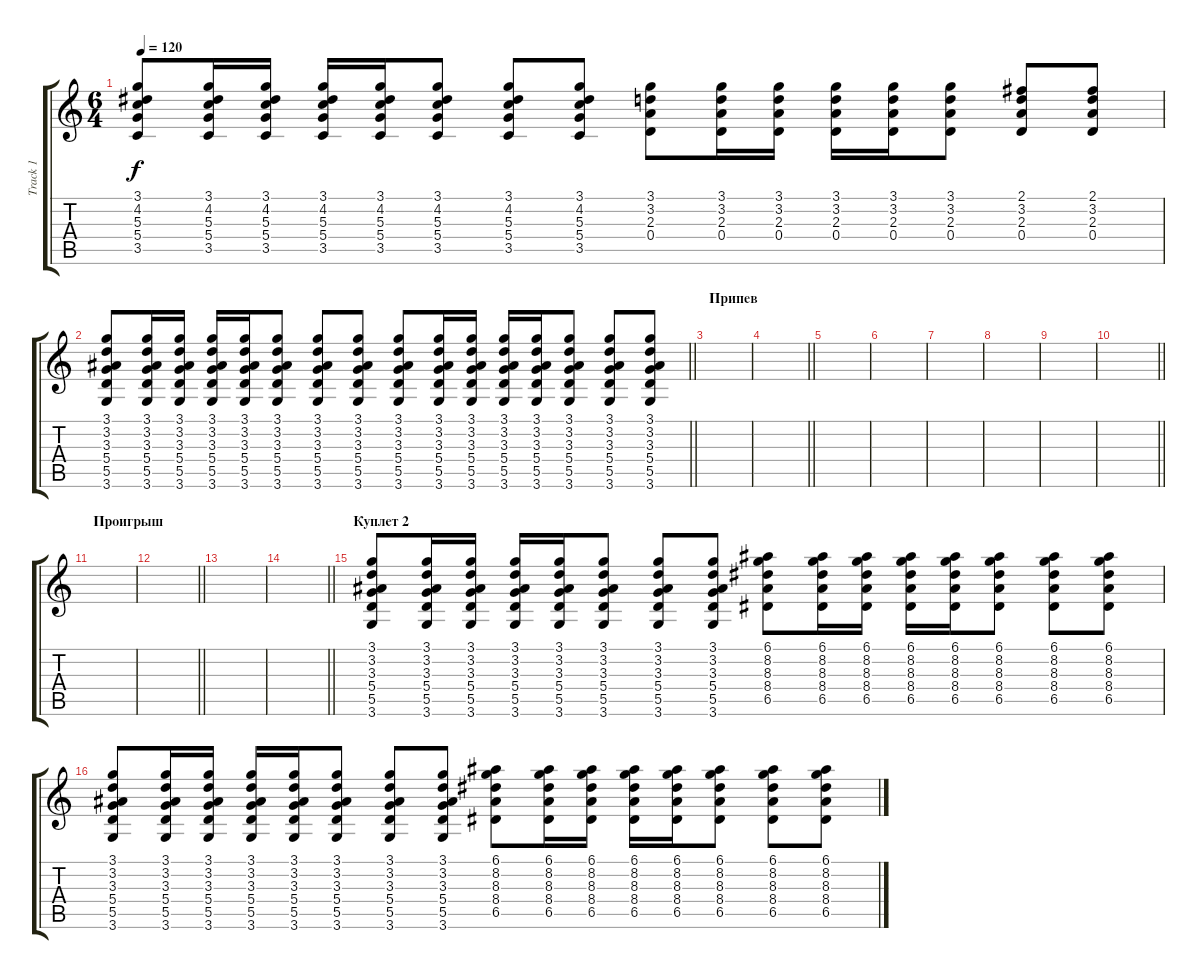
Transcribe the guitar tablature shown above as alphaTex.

\track ("Track 1" "Track 1") {instrument electricguitarclean}
\staff {score tabs}
\tuning (E4 B3 G3 D3 A2 E2) {hide}
\ts (6 4)
\tempo 120
\clef g2
\ks c
(3.1 4.2 5.3 5.4 3.5).8{dy f} (3.1 4.2 5.3 5.4 3.5).16 (3.1 4.2 5.3 5.4 3.5).16 (3.1 4.2 5.3 5.4 3.5).16 (3.1 4.2 5.3 5.4 3.5).16 (3.1 4.2 5.3 5.4 3.5).8 (3.1 4.2 5.3 5.4 3.5).8 (3.1 4.2 5.3 5.4 3.5).8 (3.1 3.2 2.3 0.4).8 (3.1 3.2 2.3 0.4).16 (3.1 3.2 2.3 0.4).16 (3.1 3.2 2.3 0.4).16 (3.1 3.2 2.3 0.4).16 (3.1 3.2 2.3 0.4).8 (2.1 3.2 2.3 0.4).8 (2.1 3.2 2.3 0.4).8 |
\barLineRight lightlight
(3.1 3.2 3.3 5.4 5.5 3.6).8 (3.1 3.2 3.3 5.4 5.5 3.6).16 (3.1 3.2 3.3 5.4 5.5 3.6).16 (3.1 3.2 3.3 5.4 5.5 3.6).16 (3.1 3.2 3.3 5.4 5.5 3.6).16 (3.1 3.2 3.3 5.4 5.5 3.6).8 (3.1 3.2 3.3 5.4 5.5 3.6).8 (3.1 3.2 3.3 5.4 5.5 3.6).8 (3.1 3.2 3.3 5.4 5.5 3.6).8 (3.1 3.2 3.3 5.4 5.5 3.6).16 (3.1 3.2 3.3 5.4 5.5 3.6).16 (3.1 3.2 3.3 5.4 5.5 3.6).16 (3.1 3.2 3.3 5.4 5.5 3.6).16 (3.1 3.2 3.3 5.4 5.5 3.6).8 (3.1 3.2 3.3 5.4 5.5 3.6).8 (3.1 3.2 3.3 5.4 5.5 3.6).8 |
\section ("" "Припев")
|
\barLineRight lightlight
|
|
|
|
|
|
\barLineRight lightlight
|
\section ("" "Проигрыш")
|
\barLineRight lightlight
|
|
\barLineRight lightlight
|
\section ("" "Куплет 2")
(3.1 3.2 3.3 5.4 5.5 3.6).8 (3.1 3.2 3.3 5.4 5.5 3.6).16 (3.1 3.2 3.3 5.4 5.5 3.6).16 (3.1 3.2 3.3 5.4 5.5 3.6).16 (3.1 3.2 3.3 5.4 5.5 3.6).16 (3.1 3.2 3.3 5.4 5.5 3.6).8 (3.1 3.2 3.3 5.4 5.5 3.6).8 (3.1 3.2 3.3 5.4 5.5 3.6).8 (6.1 8.2 8.3 8.4 6.5).8 (6.1 8.2 8.3 8.4 6.5).16 (6.1 8.2 8.3 8.4 6.5).16 (6.1 8.2 8.3 8.4 6.5).16 (6.1 8.2 8.3 8.4 6.5).16 (6.1 8.2 8.3 8.4 6.5).8 (6.1 8.2 8.3 8.4 6.5).8 (6.1 8.2 8.3 8.4 6.5).8 |
(3.1 3.2 3.3 5.4 5.5 3.6).8 (3.1 3.2 3.3 5.4 5.5 3.6).16 (3.1 3.2 3.3 5.4 5.5 3.6).16 (3.1 3.2 3.3 5.4 5.5 3.6).16 (3.1 3.2 3.3 5.4 5.5 3.6).16 (3.1 3.2 3.3 5.4 5.5 3.6).8 (3.1 3.2 3.3 5.4 5.5 3.6).8 (3.1 3.2 3.3 5.4 5.5 3.6).8 (6.1 8.2 8.3 8.4 6.5).8 (6.1 8.2 8.3 8.4 6.5).16 (6.1 8.2 8.3 8.4 6.5).16 (6.1 8.2 8.3 8.4 6.5).16 (6.1 8.2 8.3 8.4 6.5).16 (6.1 8.2 8.3 8.4 6.5).8 (6.1 8.2 8.3 8.4 6.5).8 (6.1 8.2 8.3 8.4 6.5).8
